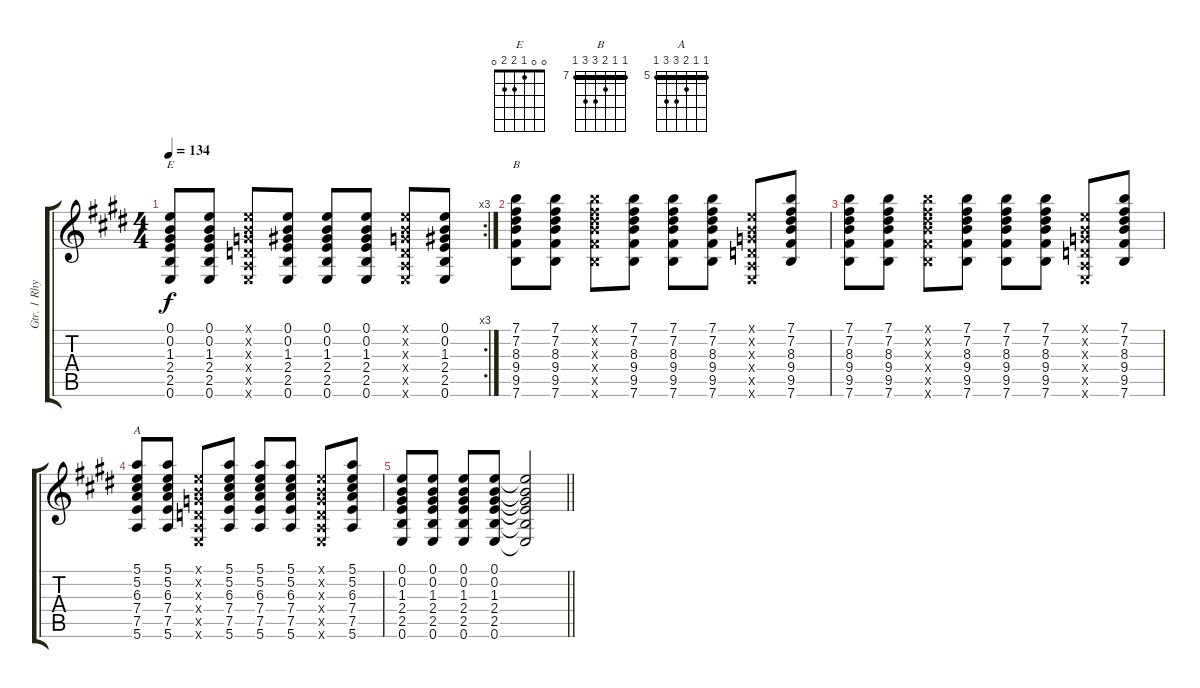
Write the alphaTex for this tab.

\track ("Gtr. 1 Rhythm" "Gtr. 1 Rhy") {instrument acousticguitarsteel}
\staff {score tabs}
\tuning (E4 B3 G3 D3 A2 E2) {hide}
\chord ("E" 0 0 1 2 2 0)
\chord ("B" 7 7 8 9 9 7) {firstfret 7 barre 7}
\chord ("A" 5 5 6 7 7 5) {firstfret 5 barre 5}
\rc 3
\ts (4 4)
\tempo 134
\clef g2
\ks c#minor
(0.1 0.2 1.3 2.4 2.5 0.6).8{ch "E" dy f} (0.1 0.2 1.3 2.4 2.5 0.6).8 (0.1{x} 0.2{x} 0.3{x} 0.4{x} 0.5{x} 0.6{x}).8 (0.1 0.2 1.3 2.4 2.5 0.6).8 (0.1 0.2 1.3 2.4 2.5 0.6).8 (0.1 0.2 1.3 2.4 2.5 0.6).8 (0.1{x} 0.2{x} 0.3{x} 0.4{x} 0.5{x} 0.6{x}).8 (0.1 0.2 1.3 2.4 2.5 0.6).8 |
(7.1 7.2 8.3 9.4 9.5 7.6).8{ch "B"} (7.1 7.2 8.3 9.4 9.5 7.6).8 (7.1{x} 7.2{x} 8.3{x} 9.4{x} 9.5{x} 7.6{x}).8 (7.1 7.2 8.3 9.4 9.5 7.6).8 (7.1 7.2 8.3 9.4 9.5 7.6).8 (7.1 7.2 8.3 9.4 9.5 7.6).8 (0.1{x} 0.2{x} 0.3{x} 0.4{x} 0.5{x} 0.6{x}).8 (7.1 7.2 8.3 9.4 9.5 7.6).8 |
(7.1 7.2 8.3 9.4 9.5 7.6).8 (7.1 7.2 8.3 9.4 9.5 7.6).8 (7.1{x} 7.2{x} 8.3{x} 9.4{x} 9.5{x} 7.6{x}).8 (7.1 7.2 8.3 9.4 9.5 7.6).8 (7.1 7.2 8.3 9.4 9.5 7.6).8 (7.1 7.2 8.3 9.4 9.5 7.6).8 (0.1{x} 0.2{x} 0.3{x} 0.4{x} 0.5{x} 0.6{x}).8 (7.1 7.2 8.3 9.4 9.5 7.6).8 |
(5.1 5.2 6.3 7.4 7.5 5.6).8{ch "A"} (5.1 5.2 6.3 7.4 7.5 5.6).8 (0.1{x} 0.2{x} 0.3{x} 0.4{x} 0.5{x} 0.6{x}).8 (5.1 5.2 6.3 7.4 7.5 5.6).8 (5.1 5.2 6.3 7.4 7.5 5.6).8 (5.1 5.2 6.3 7.4 7.5 5.6).8 (0.1{x} 0.2{x} 0.3{x} 0.4{x} 0.5{x} 0.6{x}).8 (5.1 5.2 6.3 7.4 7.5 5.6).8 |
\barLineRight lightlight
(0.1 0.2 1.3 2.4 2.5 0.6).8 (0.1 0.2 1.3 2.4 2.5 0.6).8 (0.1 0.2 1.3 2.4 2.5 0.6).8 (0.1 0.2 1.3 2.4 2.5 0.6).8 (0.1{t} 0.2{t} 1.3{t} 2.4{t} 2.5{t} 0.6{t}).2
